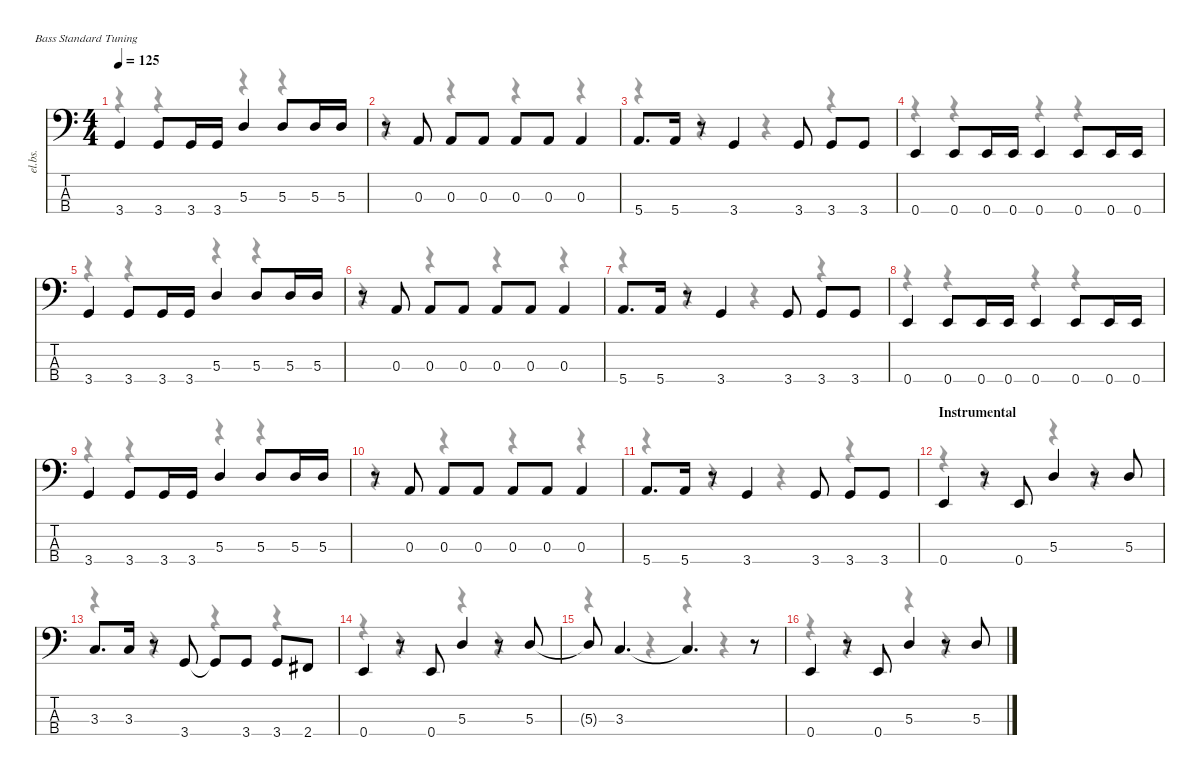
\defaultSystemsLayout 4
\hideDynamics
\bracketExtendMode nobrackets
\otherSystemsTrackNameOrientation horizontal
\track ("Bass" "el.bs.") {instrument electricbasspick}
\staff {score tabs}
\tuning (G2 D2 A1 E1)
\voice
\ts (4 4)
\tempo 125
\clef f4
\ks c
3.4.4{dy f beam Up} 3.4.8{beam Up} 3.4.16{beam Up} 3.4.16{beam Up} 5.3.4{beam Up} 5.3.8{beam Up} 5.3.16{beam Up} 5.3.16{beam Up} |
r.8{beam Up} 0.3.8{beam Up} 0.3.8{beam Up} 0.3.8{beam Up} 0.3.8{beam Up} 0.3.8{beam Up} 0.3.4{beam Up} |
5.4.8{d beam Up} 5.4.16{beam Up} r.8{beam Up} 3.4.4{beam Up} 3.4.8{beam Up} 3.4.8{beam Up} 3.4.8{beam Up} |
0.4.4{beam Up} 0.4.8{beam Up} 0.4.16{beam Up} 0.4.16{beam Up} 0.4.4{beam Up} 0.4.8{beam Up} 0.4.16{beam Up} 0.4.16{beam Up} |
3.4.4{beam Up} 3.4.8{beam Up} 3.4.16{beam Up} 3.4.16{beam Up} 5.3.4{beam Up} 5.3.8{beam Up} 5.3.16{beam Up} 5.3.16{beam Up} |
r.8{beam Up} 0.3.8{beam Up} 0.3.8{beam Up} 0.3.8{beam Up} 0.3.8{beam Up} 0.3.8{beam Up} 0.3.4{beam Up} |
5.4.8{d beam Up} 5.4.16{beam Up} r.8{beam Up} 3.4.4{beam Up} 3.4.8{beam Up} 3.4.8{beam Up} 3.4.8{beam Up} |
0.4.4{beam Up} 0.4.8{beam Up} 0.4.16{beam Up} 0.4.16{beam Up} 0.4.4{beam Up} 0.4.8{beam Up} 0.4.16{beam Up} 0.4.16{beam Up} |
3.4.4{beam Up} 3.4.8{beam Up} 3.4.16{beam Up} 3.4.16{beam Up} 5.3.4{beam Up} 5.3.8{beam Up} 5.3.16{beam Up} 5.3.16{beam Up} |
r.8{beam Up} 0.3.8{beam Up} 0.3.8{beam Up} 0.3.8{beam Up} 0.3.8{beam Up} 0.3.8{beam Up} 0.3.4{beam Up} |
5.4.8{d beam Up} 5.4.16{beam Up} r.8{beam Up} 3.4.4{beam Up} 3.4.8{beam Up} 3.4.8{beam Up} 3.4.8{beam Up} |
\section ("" "Instrumental")
0.4.4{beam Up} r.8{beam Up} 0.4.8{beam Up} 5.3.4{beam Up} r.8{beam Up} 5.3.8{beam Up} |
3.3.8{d beam Up} 3.3.16{beam Up} r.8{beam Up} 3.4.8{beam Up} 3.4{t}.8{beam Up} 3.4.8{beam Up} 3.4.8{beam Up} 2.4{acc #}.8{beam Up} |
0.4.4{beam Up} r.8{beam Up} 0.4.8{beam Up} 5.3.4{beam Up} r.8{beam Up} 5.3.8{beam Up} |
5.3{t}.8{beam Up} 3.3.4{d beam Up} 3.3{t}.4{d beam Up} r.8{beam Up} |
0.4.4{beam Up} r.8{beam Up} 0.4.8{beam Up} 5.3.4{beam Up} r.8{beam Up} 5.3.8{beam Up}
\voice
\clef f4
\ottava regular
\simile none
\ks c
r.4{dy mf beam Down} r.4{beam Down} r.4{beam Down} r.4{beam Down} |
r.4{beam Down} r.4{beam Down} r.4{beam Down} r.4{beam Down} |
r.4{beam Down} r.4{beam Down} r.4{beam Down} r.4{beam Down} |
r.4{beam Down} r.4{beam Down} r.4{beam Down} r.4{beam Down} |
r.4{beam Down} r.4{beam Down} r.4{beam Down} r.4{beam Down} |
r.4{beam Down} r.4{beam Down} r.4{beam Down} r.4{beam Down} |
r.4{beam Down} r.4{beam Down} r.4{beam Down} r.4{beam Down} |
r.4{beam Down} r.4{beam Down} r.4{beam Down} r.4{beam Down} |
r.4{beam Down} r.4{beam Down} r.4{beam Down} r.4{beam Down} |
r.4{beam Down} r.4{beam Down} r.4{beam Down} r.4{beam Down} |
r.4{beam Down} r.4{beam Down} r.4{beam Down} r.4{beam Down} |
r.4{beam Down} r.4{beam Down} r.4{beam Down} r.4{beam Down} |
r.4{beam Down} r.4{beam Down} r.4{beam Down} r.4{beam Down} |
r.4{beam Down} r.4{beam Down} r.4{beam Down} r.4{beam Down} |
r.4{beam Down} r.4{beam Down} r.4{beam Down} r.4{beam Down} |
r.4{beam Down} r.4{beam Down} r.4{beam Down} r.4{beam Down}
